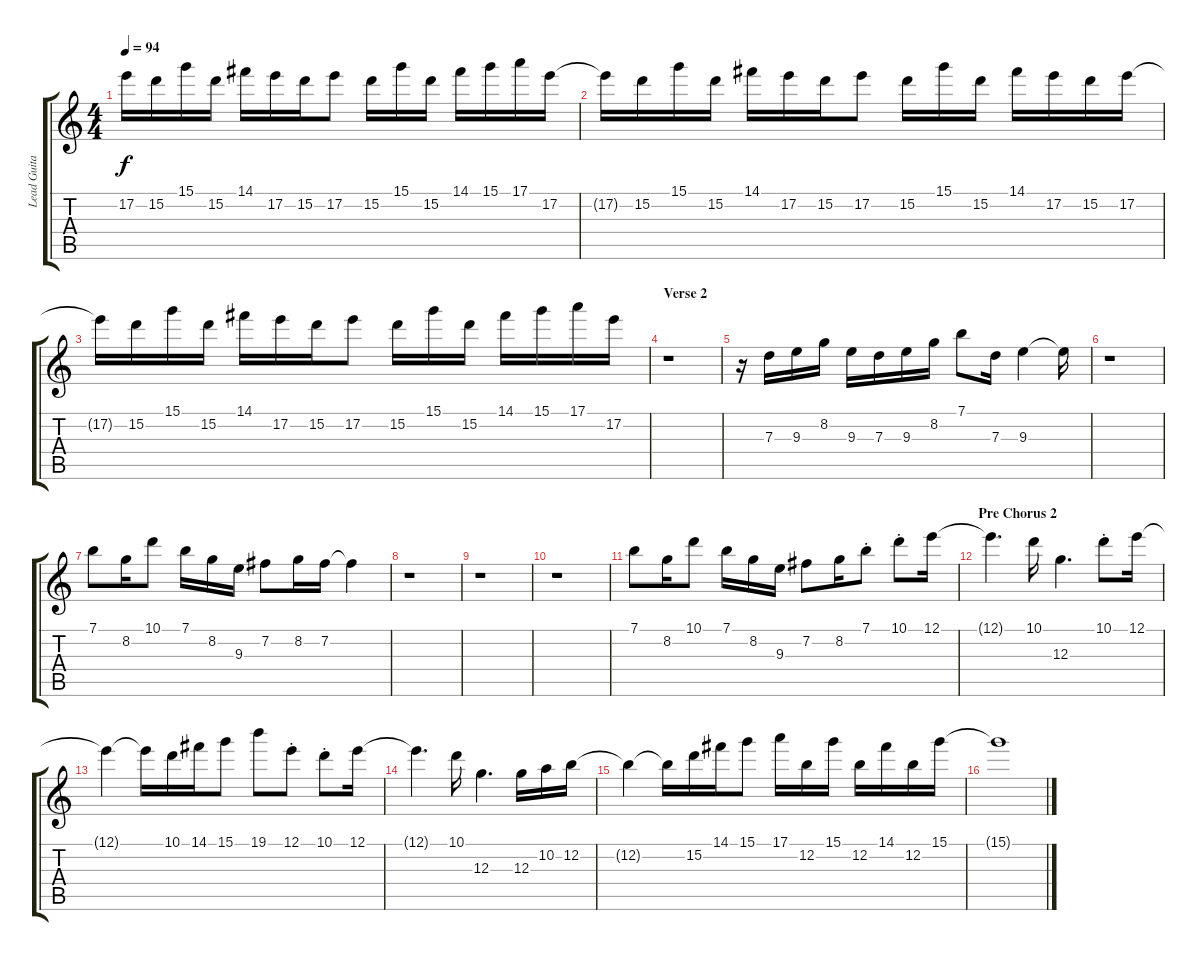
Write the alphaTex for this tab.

\track ("Lead Guitar 2" "Lead Guita") {instrument distortionguitar}
\staff {score tabs}
\tuning (E4 B3 G3 D3 A2 E2) {hide}
\ts (4 4)
\tempo 94
\clef g2
\ks c
17.2{t}.16{dy f} 15.2.16 15.1.16 15.2.16 14.1.16 17.2.16 15.2.16 17.2.8 15.2.16 15.1.16 15.2.16 14.1.16 15.1.16 17.1.16 17.2.16 |
17.2{t}.16 15.2.16 15.1.16 15.2.16 14.1.16 17.2.16 15.2.16 17.2.8 15.2.16 15.1.16 15.2.16 14.1.16 17.2.16 15.2.16 17.2.16 |
17.2{t}.16 15.2.16 15.1.16 15.2.16 14.1.16 17.2.16 15.2.16 17.2.8 15.2.16 15.1.16 15.2.16 14.1.16 15.1.16 17.1.16 17.2.16 |
\section ("" "Verse 2")
r.1 |
r.16 7.3.16 9.3.16 8.2.16 9.3.16 7.3.16 9.3.16 8.2.16 7.1.8 7.3.16 9.3.4 9.3{t}.16 |
r.1 |
7.1.8 8.2.16 10.1.8 7.1.16 8.2.16 9.3.16 7.2.8 8.2.16 7.2.16 7.2{t}.4 |
r.1 |
r.1 |
r.1 |
7.1.8 8.2.16 10.1.8 7.1.16 8.2.16 9.3.16 7.2.8 8.2.16 7.1{st}.8 10.1{st}.8 12.1.16 |
\section ("" "Pre Chorus 2")
12.1{t}.4{d} 10.1.16 12.3.4{d} 10.1{st}.8 12.1.16 |
12.1{t}.4 12.1{t}.16 10.1.16 14.1.16 15.1.8 19.1.8 12.1{st}.8 10.1{st}.8 12.1.16 |
12.1{t}.4{d} 10.1.16 12.3.4{d} 12.3.16 10.2.16 12.2.16 |
12.2{t}.4 12.2{t}.16 15.2.16 14.1.16 15.1.8 17.1.16 12.2.16 15.1.16 12.2.16 14.1.16 12.2.16 15.1.16 |
15.1{t}.1
